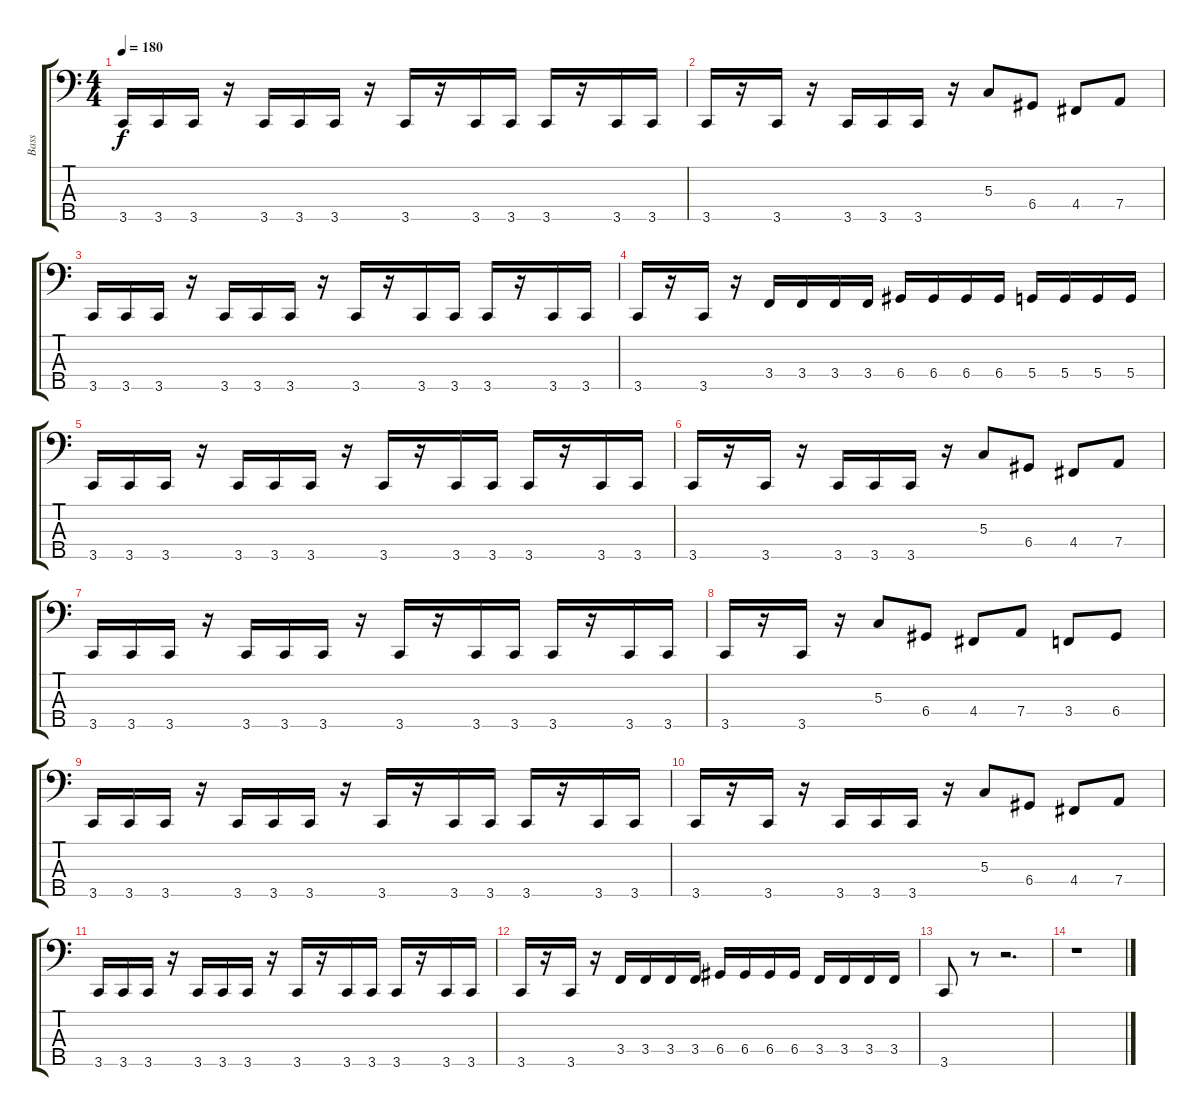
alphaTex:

\track ("Bass" "Bass") {instrument electricbassfinger}
\staff {score tabs}
\tuning (F2 C2 G1 D1 A0) {hide}
\ts (4 4)
\tempo 180
\clef f4
\ks c
3.5.16{dy f} 3.5.16 3.5.16 r.16 3.5.16 3.5.16 3.5.16 r.16 3.5.16 r.16 3.5.16 3.5.16 3.5.16 r.16 3.5.16 3.5.16 |
3.5.16 r.16 3.5.16 r.16 3.5.16 3.5.16 3.5.16 r.16 5.3.8 6.4.8 4.4.8 7.4.8 |
3.5.16 3.5.16 3.5.16 r.16 3.5.16 3.5.16 3.5.16 r.16 3.5.16 r.16 3.5.16 3.5.16 3.5.16 r.16 3.5.16 3.5.16 |
3.5.16 r.16 3.5.16 r.16 3.4.16 3.4.16 3.4.16 3.4.16 6.4.16 6.4.16 6.4.16 6.4.16 5.4.16 5.4.16 5.4.16 5.4.16 |
3.5.16 3.5.16 3.5.16 r.16 3.5.16 3.5.16 3.5.16 r.16 3.5.16 r.16 3.5.16 3.5.16 3.5.16 r.16 3.5.16 3.5.16 |
3.5.16 r.16 3.5.16 r.16 3.5.16 3.5.16 3.5.16 r.16 5.3.8 6.4.8 4.4.8 7.4.8 |
3.5.16 3.5.16 3.5.16 r.16 3.5.16 3.5.16 3.5.16 r.16 3.5.16 r.16 3.5.16 3.5.16 3.5.16 r.16 3.5.16 3.5.16 |
3.5.16 r.16 3.5.16 r.16 5.3.8 6.4.8 4.4.8 7.4.8 3.4.8 6.4.8 |
3.5.16 3.5.16 3.5.16 r.16 3.5.16 3.5.16 3.5.16 r.16 3.5.16 r.16 3.5.16 3.5.16 3.5.16 r.16 3.5.16 3.5.16 |
3.5.16 r.16 3.5.16 r.16 3.5.16 3.5.16 3.5.16 r.16 5.3.8 6.4.8 4.4.8 7.4.8 |
3.5.16 3.5.16 3.5.16 r.16 3.5.16 3.5.16 3.5.16 r.16 3.5.16 r.16 3.5.16 3.5.16 3.5.16 r.16 3.5.16 3.5.16 |
3.5.16 r.16 3.5.16 r.16 3.4.16 3.4.16 3.4.16 3.4.16 6.4.16 6.4.16 6.4.16 6.4.16 3.4.16 3.4.16 3.4.16 3.4.16 |
3.5.8 r.8 r.2{d} |
r.1
